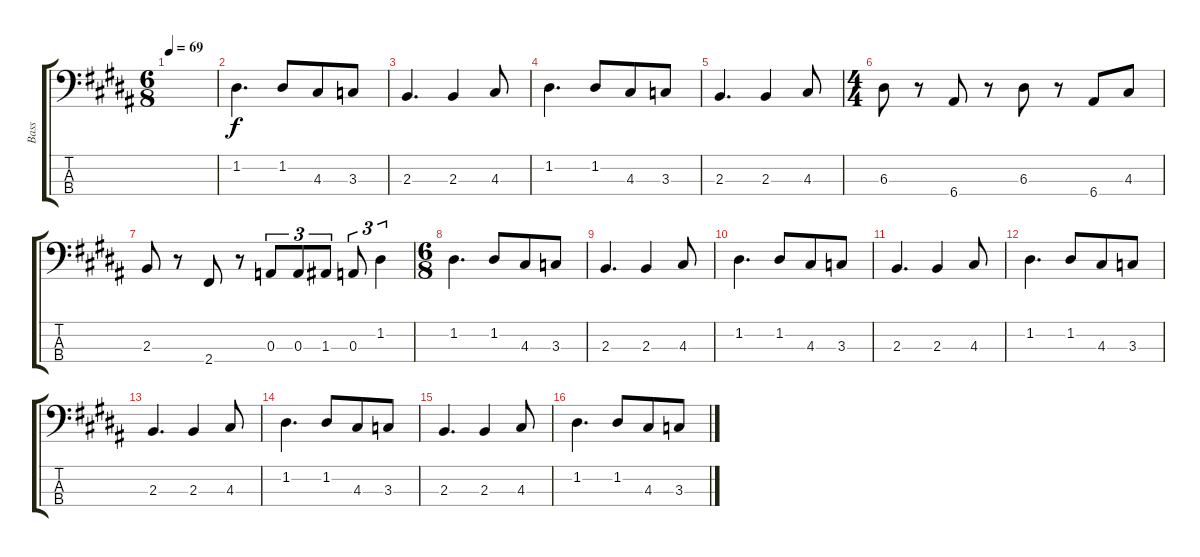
\track ("Bass" "Bass") {instrument electricbasspick}
\staff {score tabs}
\tuning (G2 D2 A1 E1) {hide}
\ts (6 8)
\tempo 69
\clef f4
\ks b
|
1.2.4{d} 1.2.8 4.3.8 3.3.8 |
2.3.4{d} 2.3.4 4.3.8 |
1.2.4{d} 1.2.8 4.3.8 3.3.8 |
2.3.4{d} 2.3.4 4.3.8 |
\ts (4 4)
6.3.8 r.8 6.4.8 r.8 6.3.8 r.8 6.4.8 4.3.8 |
2.3.8 r.8 2.4.8 r.8 0.3.8{tu (3 2)} 0.3.8{tu (3 2)} 1.3.8{tu (3 2)} 0.3.8{tu (3 2)} 1.2.4{tu (3 2)} |
\ts (6 8)
1.2.4{d} 1.2.8 4.3.8 3.3.8 |
2.3.4{d} 2.3.4 4.3.8 |
1.2.4{d} 1.2.8 4.3.8 3.3.8 |
2.3.4{d} 2.3.4 4.3.8 |
1.2.4{d} 1.2.8 4.3.8 3.3.8 |
2.3.4{d} 2.3.4 4.3.8 |
1.2.4{d} 1.2.8 4.3.8 3.3.8 |
2.3.4{d} 2.3.4 4.3.8 |
1.2.4{d} 1.2.8 4.3.8 3.3.8
